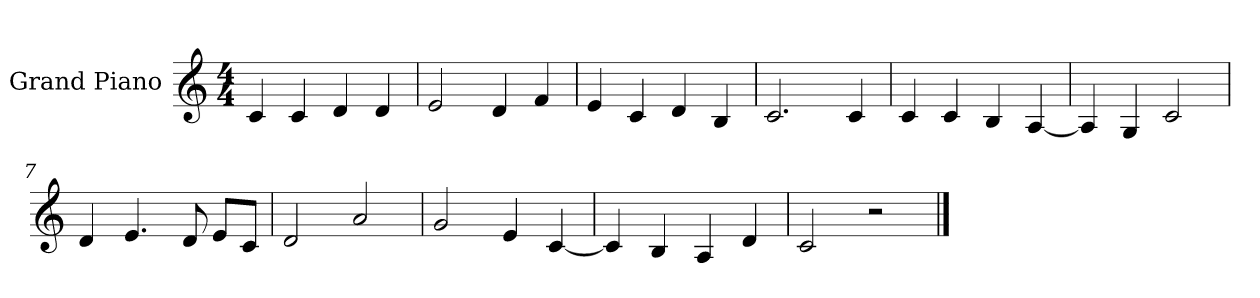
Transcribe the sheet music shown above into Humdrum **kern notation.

**kern
*part1
*staff1
*I"Grand Piano
*clefG2
*k[]
*C:
*M4/4
*MM150
=1
4c
4c
4d
4d
=2
2e
4d
4f
=3
4e
4c
4d
4B
=4
2.c
4c
=5
4c
4c
4B
[4A
=6
4A]
4G
2c
=7
4d
4.e
8d
8eL
8cJ
=8
2d
2a
=9
2g
4e
[4c
=10
4c]
4B
4A
4d
=11
2c
2r
==
*-
